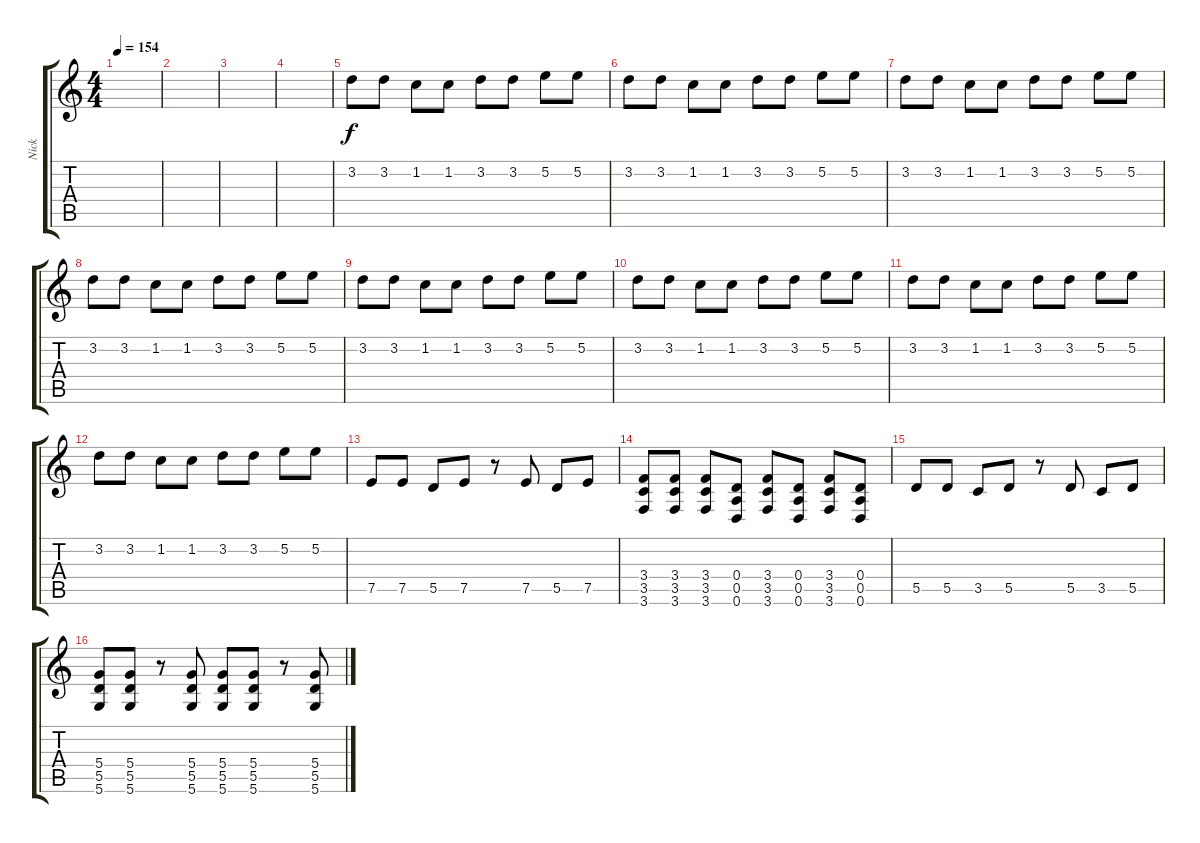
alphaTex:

\track ("Nick " "Nick ") {instrument distortionguitar}
\staff {score tabs}
\tuning (E4 B3 G3 D3 A2 D2) {hide}
\ts (4 4)
\tempo 154
\clef g2
\ks c
|
|
|
|
3.2.8 3.2.8 1.2.8 1.2.8 3.2.8 3.2.8 5.2.8 5.2.8 |
3.2.8 3.2.8 1.2.8 1.2.8 3.2.8 3.2.8 5.2.8 5.2.8 |
3.2.8 3.2.8 1.2.8 1.2.8 3.2.8 3.2.8 5.2.8 5.2.8 |
3.2.8 3.2.8 1.2.8 1.2.8 3.2.8 3.2.8 5.2.8 5.2.8 |
3.2.8 3.2.8 1.2.8 1.2.8 3.2.8 3.2.8 5.2.8 5.2.8 |
3.2.8 3.2.8 1.2.8 1.2.8 3.2.8 3.2.8 5.2.8 5.2.8 |
3.2.8 3.2.8 1.2.8 1.2.8 3.2.8 3.2.8 5.2.8 5.2.8 |
3.2.8 3.2.8 1.2.8 1.2.8 3.2.8 3.2.8 5.2.8 5.2.8 |
7.5.8 7.5.8 5.5.8 7.5.8 r.8 7.5.8 5.5.8 7.5.8 |
(3.4 3.5 3.6).8 (3.4 3.5 3.6).8 (3.4 3.5 3.6).8 (0.4 0.5 0.6).8 (3.4 3.5 3.6).8 (0.4 0.5 0.6).8 (3.4 3.5 3.6).8 (0.4 0.5 0.6).8 |
5.5.8 5.5.8 3.5.8 5.5.8 r.8 5.5.8 3.5.8 5.5.8 |
(5.4 5.5 5.6).8 (5.4 5.5 5.6).8 r.8 (5.4 5.5 5.6).8 (5.4 5.5 5.6).8 (5.4 5.5 5.6).8 r.8 (5.4 5.5 5.6).8
